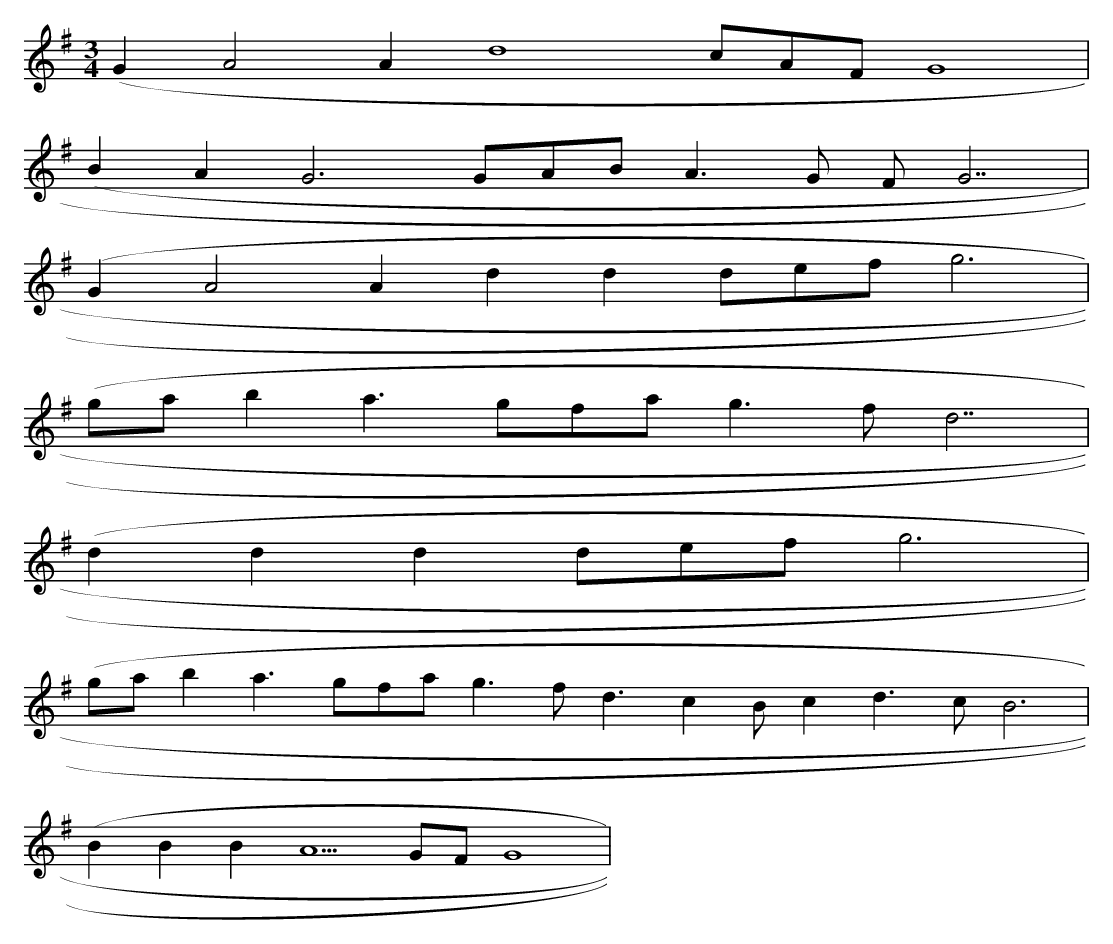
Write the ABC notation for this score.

X:1
M:3/4
K:G
(G2 A4 A2 d8 cAF G8|
(B2 A2 G6 GAB A3G FG7|
(G2 A4 A2 d2d2 defg6|
(ga b2 a3 gfa g3fd7|
(d2 d2 d2 def g6|
(ga b2 a3 gfa g3 fd3 c2 Bc2 d3c B6|
(B2B2B2 A5GFG8|
